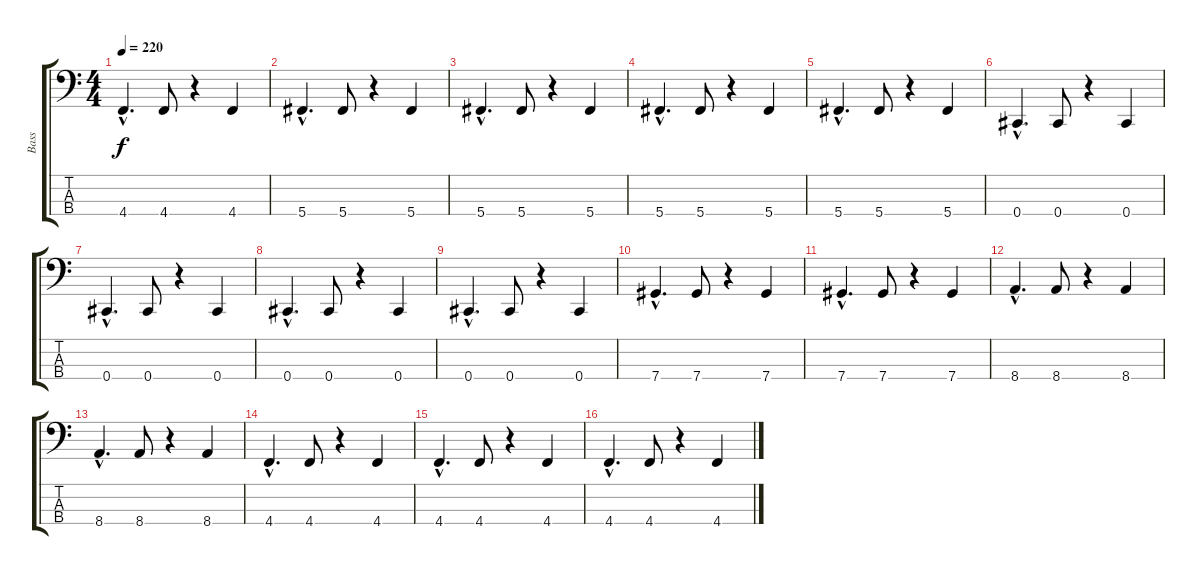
\track ("Bass" "Bass") {instrument electricbasspick}
\staff {score tabs}
\tuning (Gb2 Db2 Ab1 Db1) {hide}
\ts (4 4)
\tempo 220
\clef f4
\ks c
4.4{hac}.4{d dy f} 4.4.8 r.4 4.4.4 |
5.4{hac}.4{d} 5.4.8 r.4 5.4.4 |
5.4{hac}.4{d} 5.4.8 r.4 5.4.4 |
5.4{hac}.4{d} 5.4.8 r.4 5.4.4 |
5.4{hac}.4{d} 5.4.8 r.4 5.4.4 |
0.4{hac}.4{d} 0.4.8 r.4 0.4.4 |
0.4{hac}.4{d} 0.4.8 r.4 0.4.4 |
0.4{hac}.4{d} 0.4.8 r.4 0.4.4 |
0.4{hac}.4{d} 0.4.8 r.4 0.4.4 |
7.4{hac}.4{d} 7.4.8 r.4 7.4.4 |
7.4{hac}.4{d} 7.4.8 r.4 7.4.4 |
8.4{hac}.4{d} 8.4.8 r.4 8.4.4 |
8.4{hac}.4{d} 8.4.8 r.4 8.4.4 |
4.4{hac}.4{d} 4.4.8 r.4 4.4.4 |
4.4{hac}.4{d} 4.4.8 r.4 4.4.4 |
4.4{hac}.4{d} 4.4.8 r.4 4.4.4
